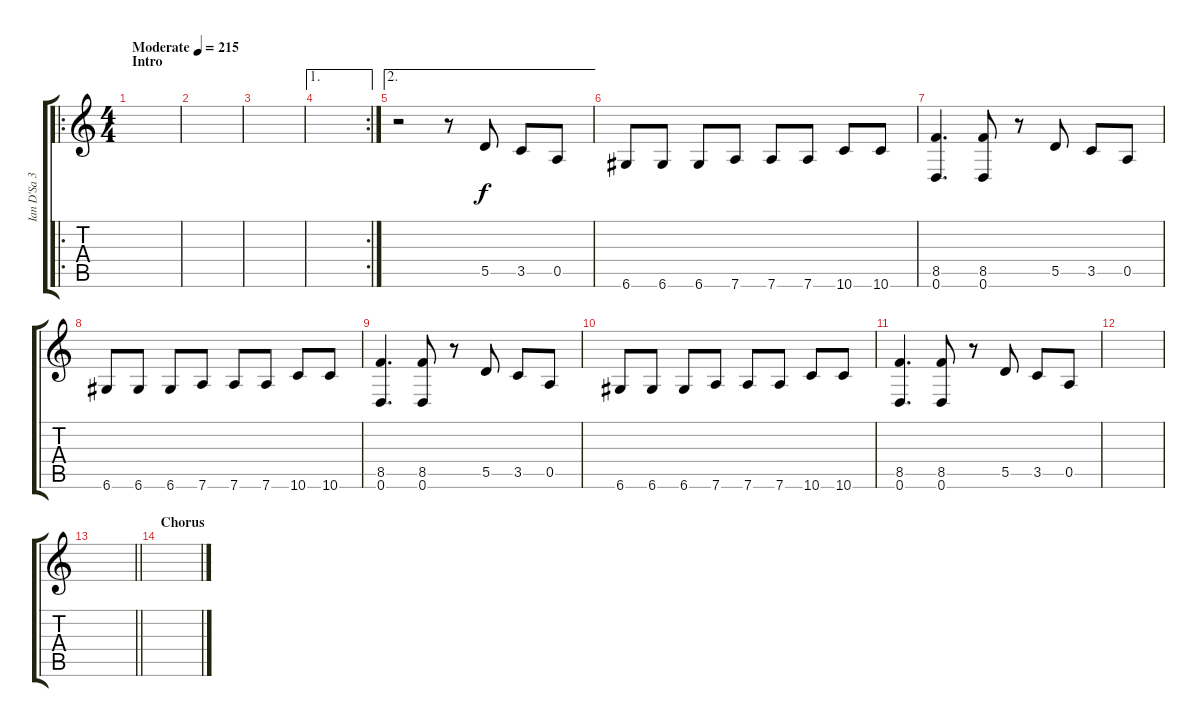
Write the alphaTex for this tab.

\track ("Ian D'Sa 3" "Ian D'Sa 3") {instrument electricguitarclean}
\staff {score tabs}
\tuning (E4 B3 G3 D3 A2 D2) {hide}
\ro
\ts (4 4)
\section ("" "Intro")
\tempo (215 "Moderate")
\clef g2
\ks c
|
|
|
\ae 1
\rc 2
|
\ae 2
r.2 r.8 5.5.8 3.5.8 0.5.8 |
6.6.8 6.6.8 6.6.8 7.6.8 7.6.8 7.6.8 10.6.8 10.6.8 |
(8.5 0.6).4{d} (8.5 0.6).8 r.8 5.5.8 3.5.8 0.5.8 |
6.6.8 6.6.8 6.6.8 7.6.8 7.6.8 7.6.8 10.6.8 10.6.8 |
(8.5 0.6).4{d} (8.5 0.6).8 r.8 5.5.8 3.5.8 0.5.8 |
6.6.8 6.6.8 6.6.8 7.6.8 7.6.8 7.6.8 10.6.8 10.6.8 |
(8.5 0.6).4{d} (8.5 0.6).8 r.8 5.5.8 3.5.8 0.5.8 |
|
\barLineRight lightlight
|
\section ("" "Chorus")
